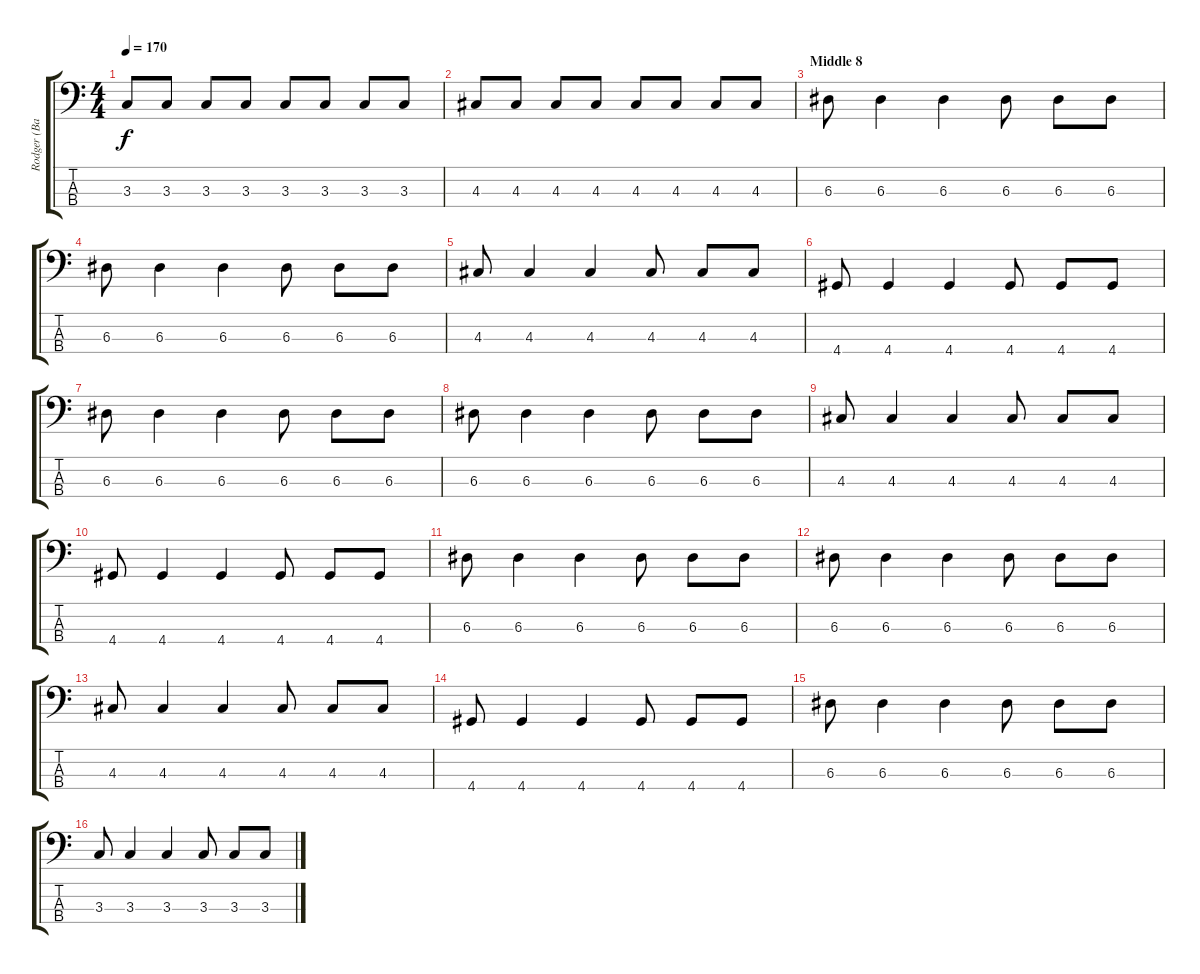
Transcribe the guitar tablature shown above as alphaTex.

\track ("Rodger (Bass)" "Rodger (Ba") {instrument electricbasspick}
\staff {score tabs}
\tuning (G2 D2 A1 E1) {hide}
\ts (4 4)
\tempo 170
\clef f4
\ks c
3.3.8{dy f} 3.3.8 3.3.8 3.3.8 3.3.8 3.3.8 3.3.8 3.3.8 |
4.3.8 4.3.8 4.3.8 4.3.8 4.3.8 4.3.8 4.3.8 4.3.8 |
\section ("" "Middle 8")
6.3.8 6.3.4 6.3.4 6.3.8 6.3.8 6.3.8 |
6.3.8 6.3.4 6.3.4 6.3.8 6.3.8 6.3.8 |
4.3.8 4.3.4 4.3.4 4.3.8 4.3.8 4.3.8 |
4.4.8 4.4.4 4.4.4 4.4.8 4.4.8 4.4.8 |
6.3.8 6.3.4 6.3.4 6.3.8 6.3.8 6.3.8 |
6.3.8 6.3.4 6.3.4 6.3.8 6.3.8 6.3.8 |
4.3.8 4.3.4 4.3.4 4.3.8 4.3.8 4.3.8 |
4.4.8 4.4.4 4.4.4 4.4.8 4.4.8 4.4.8 |
6.3.8 6.3.4 6.3.4 6.3.8 6.3.8 6.3.8 |
6.3.8 6.3.4 6.3.4 6.3.8 6.3.8 6.3.8 |
4.3.8 4.3.4 4.3.4 4.3.8 4.3.8 4.3.8 |
4.4.8 4.4.4 4.4.4 4.4.8 4.4.8 4.4.8 |
6.3.8 6.3.4 6.3.4 6.3.8 6.3.8 6.3.8 |
3.3.8 3.3.4 3.3.4 3.3.8 3.3.8 3.3.8
